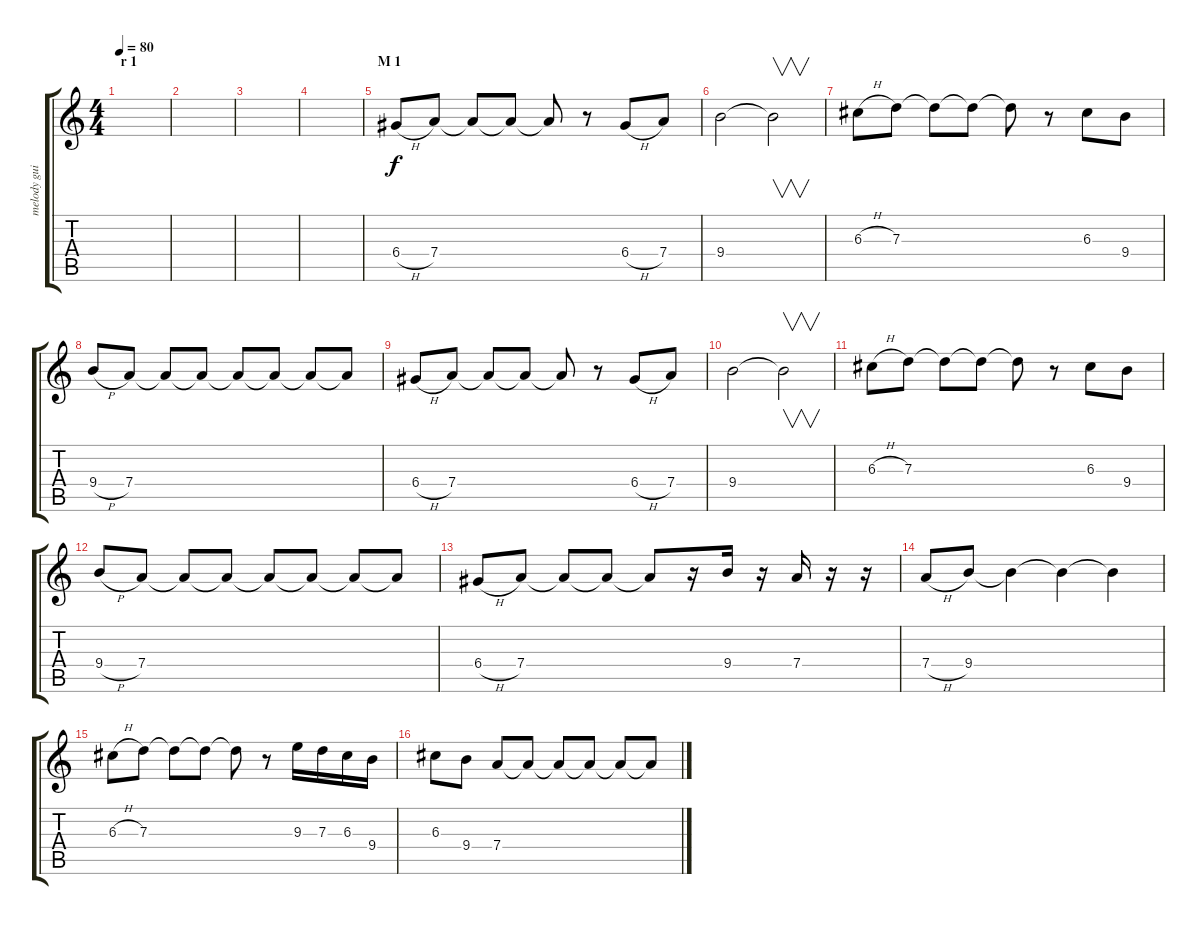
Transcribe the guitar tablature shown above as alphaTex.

\track ("melody guitar 1" "melody gui") {instrument acousticguitarnylon}
\staff {score tabs}
\tuning (E4 B3 G3 D3 A2 E2) {hide}
\ts (4 4)
\section ("" "r 1")
\tempo 80
\clef g2
\ks c
|
|
|
|
\section ("" "M 1")
6.4{h}.8 7.4.8 7.4{t}.8 7.4{t}.8 7.4{t}.8 r.8 6.4{h}.8 7.4.8 |
9.4.2 9.4{t}.2{v} |
6.3{h}.8 7.3.8 7.3{t}.8 7.3{t}.8 7.3{t}.8 r.8 6.3.8 9.4.8 |
9.4{h}.8 7.4.8 7.4{t}.8 7.4{t}.8 7.4{t}.8 7.4{t}.8 7.4{t}.8 7.4{t}.8 |
6.4{h}.8 7.4.8 7.4{t}.8 7.4{t}.8 7.4{t}.8 r.8 6.4{h}.8 7.4.8 |
9.4.2 9.4{t}.2{v} |
6.3{h}.8 7.3.8 7.3{t}.8 7.3{t}.8 7.3{t}.8 r.8 6.3.8 9.4.8 |
9.4{h}.8 7.4.8 7.4{t}.8 7.4{t}.8 7.4{t}.8 7.4{t}.8 7.4{t}.8 7.4{t}.8 |
6.4{h}.8 7.4.8 7.4{t}.8 7.4{t}.8 7.4{t}.8 r.16 9.4.16 r.16 7.4.16 r.16 r.16 |
7.4{h}.8 9.4.8 9.4{t}.4 9.4{t}.4 9.4{t}.4 |
6.3{h}.8 7.3.8 7.3{t}.8 7.3{t}.8 7.3{t}.8 r.8 9.3.16 7.3.16 6.3.16 9.4.16 |
6.3.8 9.4.8 7.4.8 7.4{t}.8 7.4{t}.8 7.4{t}.8 7.4{t}.8 7.4{t}.8
